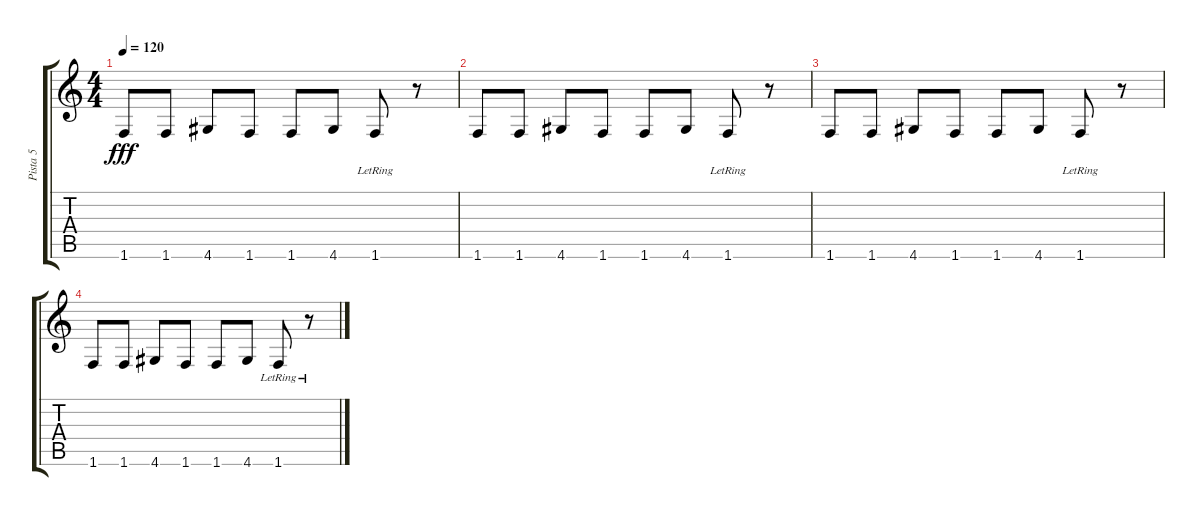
\track ("Pista 5" "Pista 5") {instrument electricbassfinger}
\staff {score tabs}
\tuning (E4 B3 G3 D3 A2 E2) {hide}
\ts (4 4)
\tempo 120
\clef g2
\ks c
1.6.8{dy fff} 1.6.8 4.6.8 1.6.8 1.6.8 4.6.8 1.6{lr}.8 r.8 |
1.6.8 1.6.8 4.6.8 1.6.8 1.6.8 4.6.8 1.6{lr}.8 r.8 |
1.6.8 1.6.8 4.6.8 1.6.8 1.6.8 4.6.8 1.6{lr}.8 r.8 |
1.6.8 1.6.8 4.6.8 1.6.8 1.6.8 4.6.8 1.6{lr}.8 r.8
